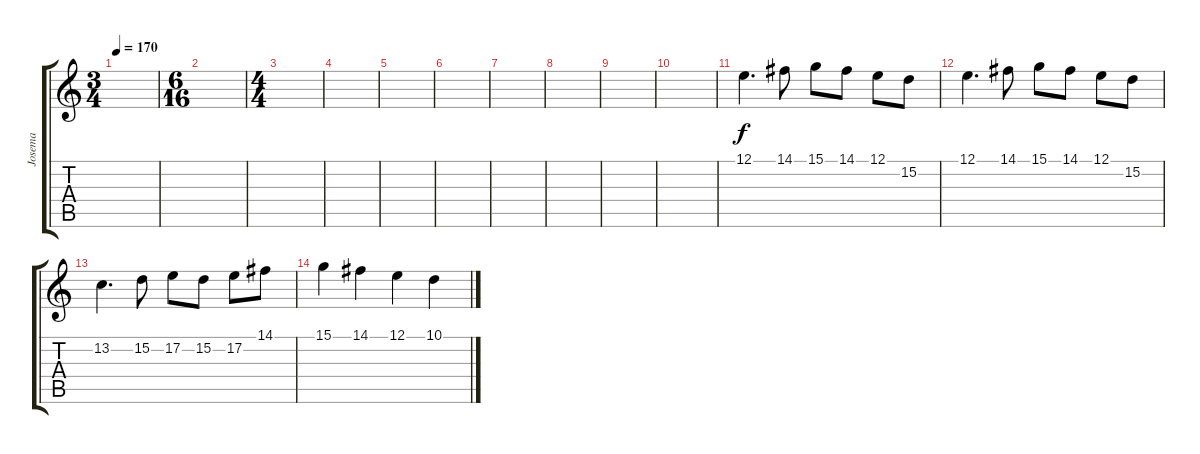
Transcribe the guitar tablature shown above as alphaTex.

\track ("Josema" "Josema") {instrument flute}
\staff {score tabs}
\tuning (E4 B3 G3 D3 A2 E2) {hide}
\ts (3 4)
\tempo 170
\clef g2
\ks c
|
\ts (6 16)
|
\ts (4 4)
|
|
|
|
|
|
|
|
12.1.4{d} 14.1.8 15.1.8 14.1.8 12.1.8 15.2.8 |
12.1.4{d} 14.1.8 15.1.8 14.1.8 12.1.8 15.2.8 |
13.2.4{d} 15.2.8 17.2.8 15.2.8 17.2.8 14.1.8 |
15.1.4 14.1.4 12.1.4 10.1.4
